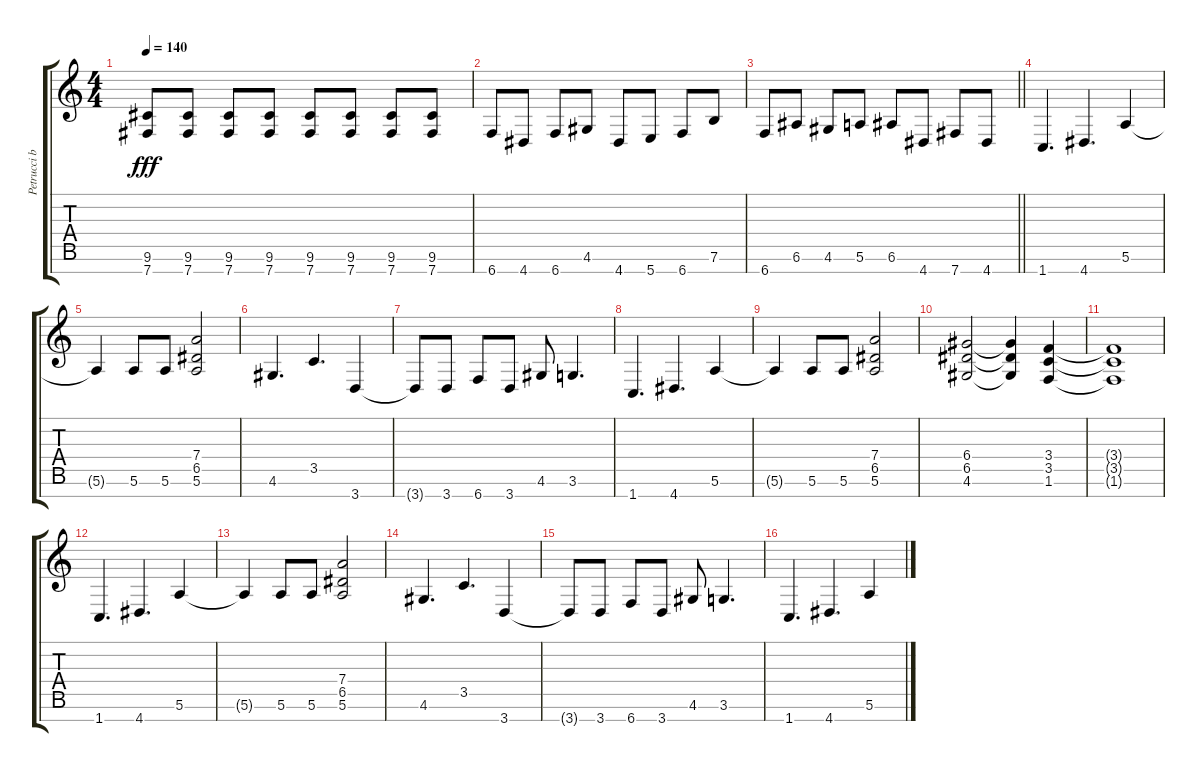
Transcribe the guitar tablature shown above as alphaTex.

\track ("Petrucci base 2" "Petrucci b") {instrument overdrivenguitar}
\staff {score tabs}
\tuning (E4 B3 G3 D3 A2 E2 B1) {hide}
\ts (4 4)
\tempo 140
\clef g2
\ks c
(9.6 7.7).8{dy fff} (9.6 7.7).8 (9.6 7.7).8 (9.6 7.7).8 (9.6 7.7).8 (9.6 7.7).8 (9.6 7.7).8 (9.6 7.7).8 |
6.7.8 4.7.8 6.7.8 4.6.8 4.7.8 5.7.8 6.7.8 7.6.8 |
\barLineRight lightlight
6.7.8 6.6.8 4.6.8 5.6.8 6.6.8 4.7.8 7.7.8 4.7.8 |
1.7.4{d volume 10} 4.7.4{d} 5.6.4 |
5.6{t}.4 5.6.8 5.6.8 (7.4 6.5 5.6).2 |
4.6.4{d} 3.5.4{d} 3.7.4 |
3.7{t}.8 3.7.8 6.7.8 3.7.8 4.6.8 3.6.4{d} |
1.7.4{d} 4.7.4{d} 5.6.4 |
5.6{t}.4 5.6.8 5.6.8 (7.4 6.5 5.6).2 |
(6.4 6.5 4.6).2 (6.4{t} 6.5{t} 4.6{t}).4 (3.4 3.5 1.6).4 |
(3.4{t} 3.5{t} 1.6{t}).1 |
1.7.4{d} 4.7.4{d} 5.6.4 |
5.6{t}.4 5.6.8 5.6.8 (7.4 6.5 5.6).2 |
4.6.4{d} 3.5.4{d} 3.7.4 |
3.7{t}.8 3.7.8 6.7.8 3.7.8 4.6.8 3.6.4{d} |
1.7.4{d} 4.7.4{d} 5.6.4
